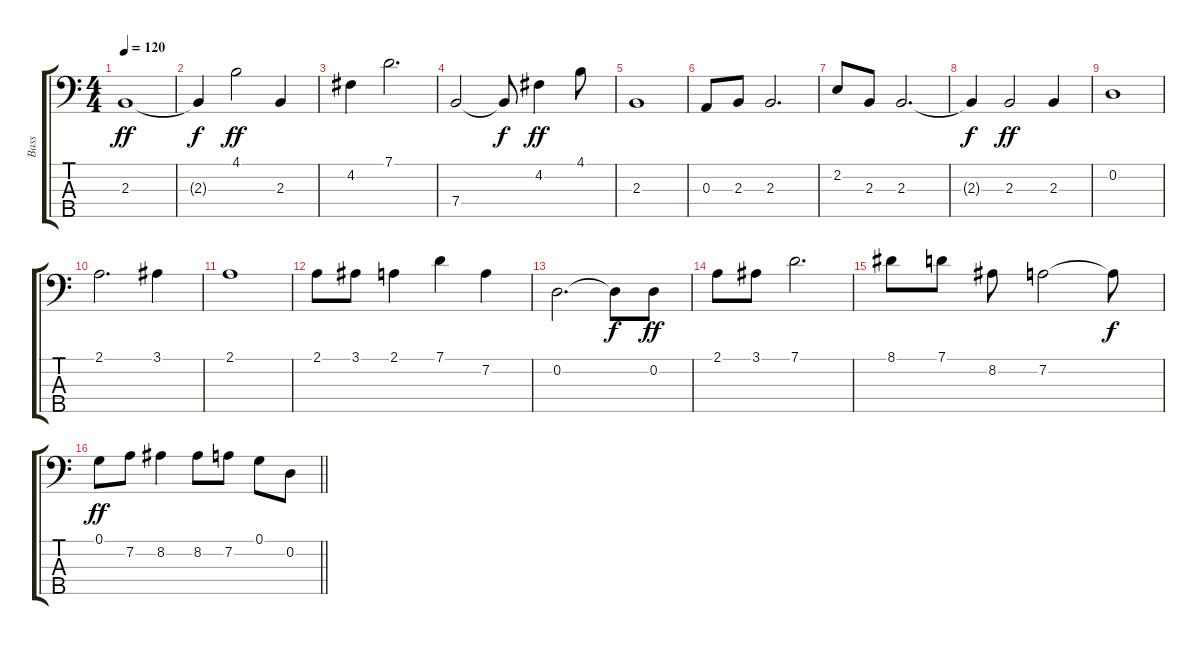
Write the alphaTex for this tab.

\track ("Bass" "Bass") {instrument electricbasspick}
\staff {score tabs}
\tuning (G2 D2 A1 E1 A0) {hide}
\ts (4 4)
\tempo 120
\clef f4
\ks c
2.3.1{dy ff} |
2.3{t}.4{dy f} 4.1.2{dy ff} 2.3.4 |
4.2.4 7.1.2{d} |
7.4.2 7.4{t}.8{dy f} 4.2.4{dy ff} 4.1.8 |
2.3.1 |
0.3.8 2.3.8 2.3.2{d} |
2.2.8 2.3.8 2.3.2{d} |
2.3{t}.4{dy f} 2.3.2{dy ff} 2.3.4 |
0.2.1 |
2.1.2{d} 3.1.4 |
2.1.1 |
2.1.8 3.1.8 2.1.4 7.1.4 7.2.4 |
0.2.2{d} 0.2{t}.8{dy f} 0.2.8{dy ff} |
2.1.8 3.1.8 7.1.2{d} |
8.1.8 7.1.8 8.2.8 7.2.2 7.2{t}.8{dy f} |
\barLineRight lightlight
0.1.8{dy ff} 7.2.8 8.2.4 8.2.8 7.2.8 0.1.8 0.2.8
